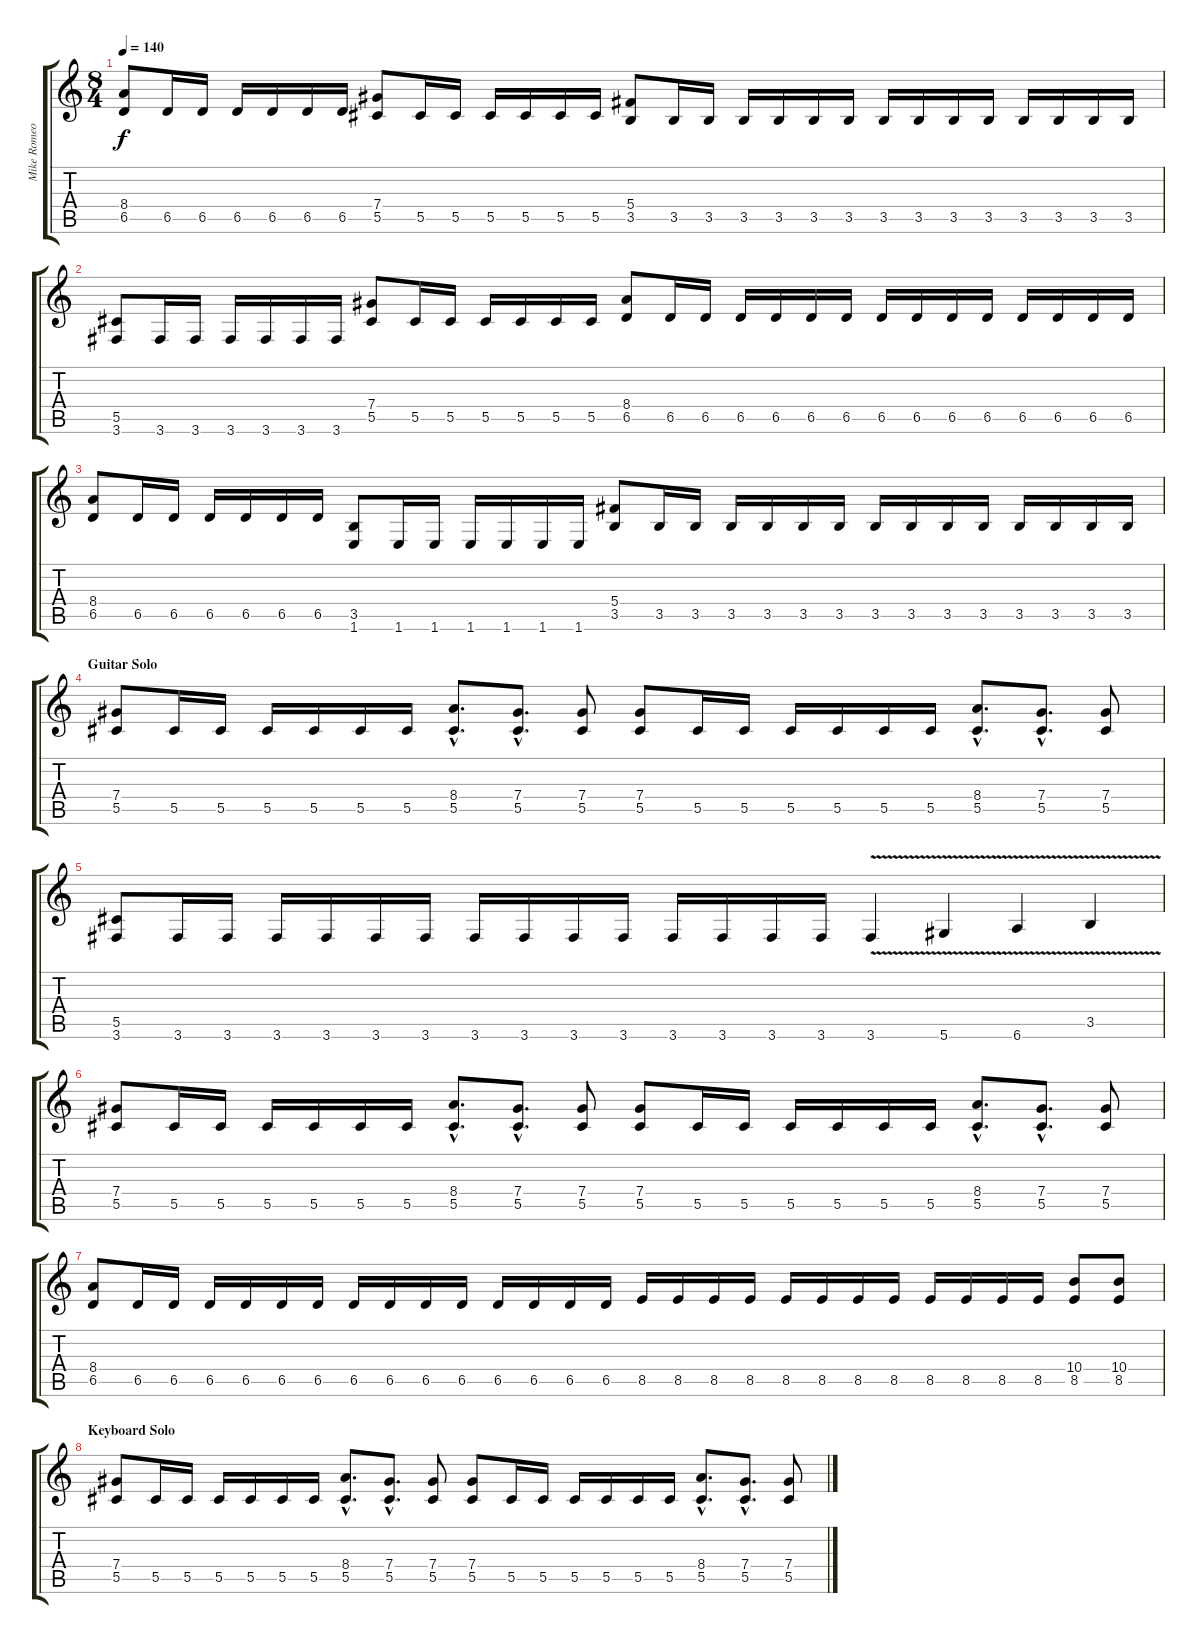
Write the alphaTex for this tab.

\track ("Mike Romeo Backing Guitar" "Mike Romeo") {instrument overdrivenguitar}
\staff {score tabs}
\tuning (Eb4 Bb3 Gb3 Db3 Ab2 Eb2) {hide}
\ts (8 4)
\tempo 140
\clef g2
\ks c
(8.4 6.5).8{dy f} 6.5.16 6.5.16 6.5.16 6.5.16 6.5.16 6.5.16 (7.4 5.5).8 5.5.16 5.5.16 5.5.16 5.5.16 5.5.16 5.5.16 (5.4 3.5).8 3.5.16 3.5.16 3.5.16 3.5.16 3.5.16 3.5.16 3.5.16 3.5.16 3.5.16 3.5.16 3.5.16 3.5.16 3.5.16 3.5.16 |
(5.5 3.6).8 3.6.16 3.6.16 3.6.16 3.6.16 3.6.16 3.6.16 (7.4 5.5).8 5.5.16 5.5.16 5.5.16 5.5.16 5.5.16 5.5.16 (8.4 6.5).8 6.5.16 6.5.16 6.5.16 6.5.16 6.5.16 6.5.16 6.5.16 6.5.16 6.5.16 6.5.16 6.5.16 6.5.16 6.5.16 6.5.16 |
(8.4 6.5).8 6.5.16 6.5.16 6.5.16 6.5.16 6.5.16 6.5.16 (3.5 1.6).8 1.6.16 1.6.16 1.6.16 1.6.16 1.6.16 1.6.16 (5.4 3.5).8 3.5.16 3.5.16 3.5.16 3.5.16 3.5.16 3.5.16 3.5.16 3.5.16 3.5.16 3.5.16 3.5.16 3.5.16 3.5.16 3.5.16 |
\section ("" "Guitar Solo")
(7.4 5.5).8 5.5.16 5.5.16 5.5.16 5.5.16 5.5.16 5.5.16 (8.4{hac} 5.5{hac}).8{d} (7.4{hac} 5.5{hac}).8{d} (7.4 5.5).8 (7.4 5.5).8 5.5.16 5.5.16 5.5.16 5.5.16 5.5.16 5.5.16 (8.4{hac} 5.5{hac}).8{d} (7.4{hac} 5.5{hac}).8{d} (7.4 5.5).8 |
(5.5 3.6).8 3.6.16 3.6.16 3.6.16 3.6.16 3.6.16 3.6.16 3.6.16 3.6.16 3.6.16 3.6.16 3.6.16 3.6.16 3.6.16 3.6.16 3.6{v}.4 5.6{v}.4 6.6{v}.4 3.5{v}.4 |
(7.4 5.5).8 5.5.16 5.5.16 5.5.16 5.5.16 5.5.16 5.5.16 (8.4{hac} 5.5{hac}).8{d} (7.4{hac} 5.5{hac}).8{d} (7.4 5.5).8 (7.4 5.5).8 5.5.16 5.5.16 5.5.16 5.5.16 5.5.16 5.5.16 (8.4{hac} 5.5{hac}).8{d} (7.4{hac} 5.5{hac}).8{d} (7.4 5.5).8 |
(8.4 6.5).8 6.5.16 6.5.16 6.5.16 6.5.16 6.5.16 6.5.16 6.5.16 6.5.16 6.5.16 6.5.16 6.5.16 6.5.16 6.5.16 6.5.16 8.5.16 8.5.16 8.5.16 8.5.16 8.5.16 8.5.16 8.5.16 8.5.16 8.5.16 8.5.16 8.5.16 8.5.16 (10.4 8.5).8 (10.4 8.5).8 |
\section ("" "Keyboard Solo")
(7.4 5.5).8 5.5.16 5.5.16 5.5.16 5.5.16 5.5.16 5.5.16 (8.4{hac} 5.5{hac}).8{d} (7.4{hac} 5.5{hac}).8{d} (7.4 5.5).8 (7.4 5.5).8 5.5.16 5.5.16 5.5.16 5.5.16 5.5.16 5.5.16 (8.4{hac} 5.5{hac}).8{d} (7.4{hac} 5.5{hac}).8{d} (7.4 5.5).8
